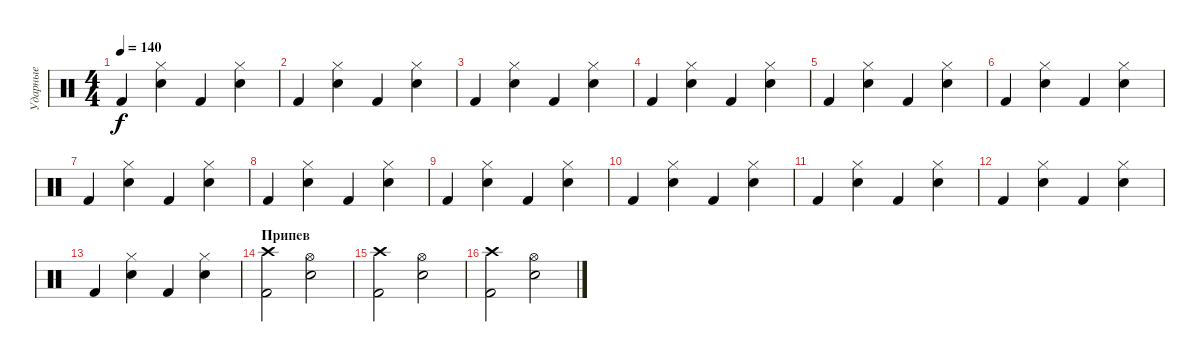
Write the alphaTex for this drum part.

\track ("Ударные" "Ударные") {instrument percussion}
\staff {score}
\articulation defaults
\ts (4 4)
\tempo 140
\clef neutral
\ks c "Kick (hit) 2".4{dy f}
("Hi-Hat (closed)" "Snare (hit) 2").4 "Kick (hit) 2".4 ("Hi-Hat (closed)" "Snare (hit) 2").4 |
"Kick (hit) 2".4 ("Hi-Hat (closed)" "Snare (hit) 2").4 "Kick (hit) 2".4 ("Hi-Hat (closed)" "Snare (hit) 2").4 |
"Kick (hit) 2".4 ("Hi-Hat (closed)" "Snare (hit) 2").4 "Kick (hit) 2".4 ("Hi-Hat (closed)" "Snare (hit) 2").4 |
"Kick (hit) 2".4 ("Hi-Hat (closed)" "Snare (hit) 2").4 "Kick (hit) 2".4 ("Hi-Hat (closed)" "Snare (hit) 2").4 |
"Kick (hit) 2".4 ("Hi-Hat (closed)" "Snare (hit) 2").4 "Kick (hit) 2".4 ("Hi-Hat (closed)" "Snare (hit) 2").4 |
"Kick (hit) 2".4 ("Hi-Hat (closed)" "Snare (hit) 2").4 "Kick (hit) 2".4 ("Hi-Hat (closed)" "Snare (hit) 2").4 |
"Kick (hit) 2".4 ("Hi-Hat (closed)" "Snare (hit) 2").4 "Kick (hit) 2".4 ("Hi-Hat (closed)" "Snare (hit) 2").4 |
"Kick (hit) 2".4 ("Hi-Hat (closed)" "Snare (hit) 2").4 "Kick (hit) 2".4 ("Hi-Hat (closed)" "Snare (hit) 2").4 |
"Kick (hit) 2".4 ("Hi-Hat (closed)" "Snare (hit) 2").4 "Kick (hit) 2".4 ("Hi-Hat (closed)" "Snare (hit) 2").4 |
"Kick (hit) 2".4 ("Hi-Hat (closed)" "Snare (hit) 2").4 "Kick (hit) 2".4 ("Hi-Hat (closed)" "Snare (hit) 2").4 |
"Kick (hit) 2".4 ("Hi-Hat (closed)" "Snare (hit) 2").4 "Kick (hit) 2".4 ("Hi-Hat (closed)" "Snare (hit) 2").4 |
"Kick (hit) 2".4 ("Hi-Hat (closed)" "Snare (hit) 2").4 "Kick (hit) 2".4 ("Hi-Hat (closed)" "Snare (hit) 2").4 |
"Kick (hit) 2".4 ("Hi-Hat (closed)" "Snare (hit) 2").4 "Kick (hit) 2".4 ("Hi-Hat (closed)" "Snare (hit) 2").4 |
\section ("" "Припев")
("Kick (hit) 2" "Crash high (hit)").2 ("Snare (hit) 2" "Hi-Hat (open)").2 |
("Kick (hit) 2" "Crash high (hit)").2 ("Snare (hit) 2" "Hi-Hat (open)").2 |
("Kick (hit) 2" "Crash high (hit)").2 ("Snare (hit) 2" "Hi-Hat (open)").2
